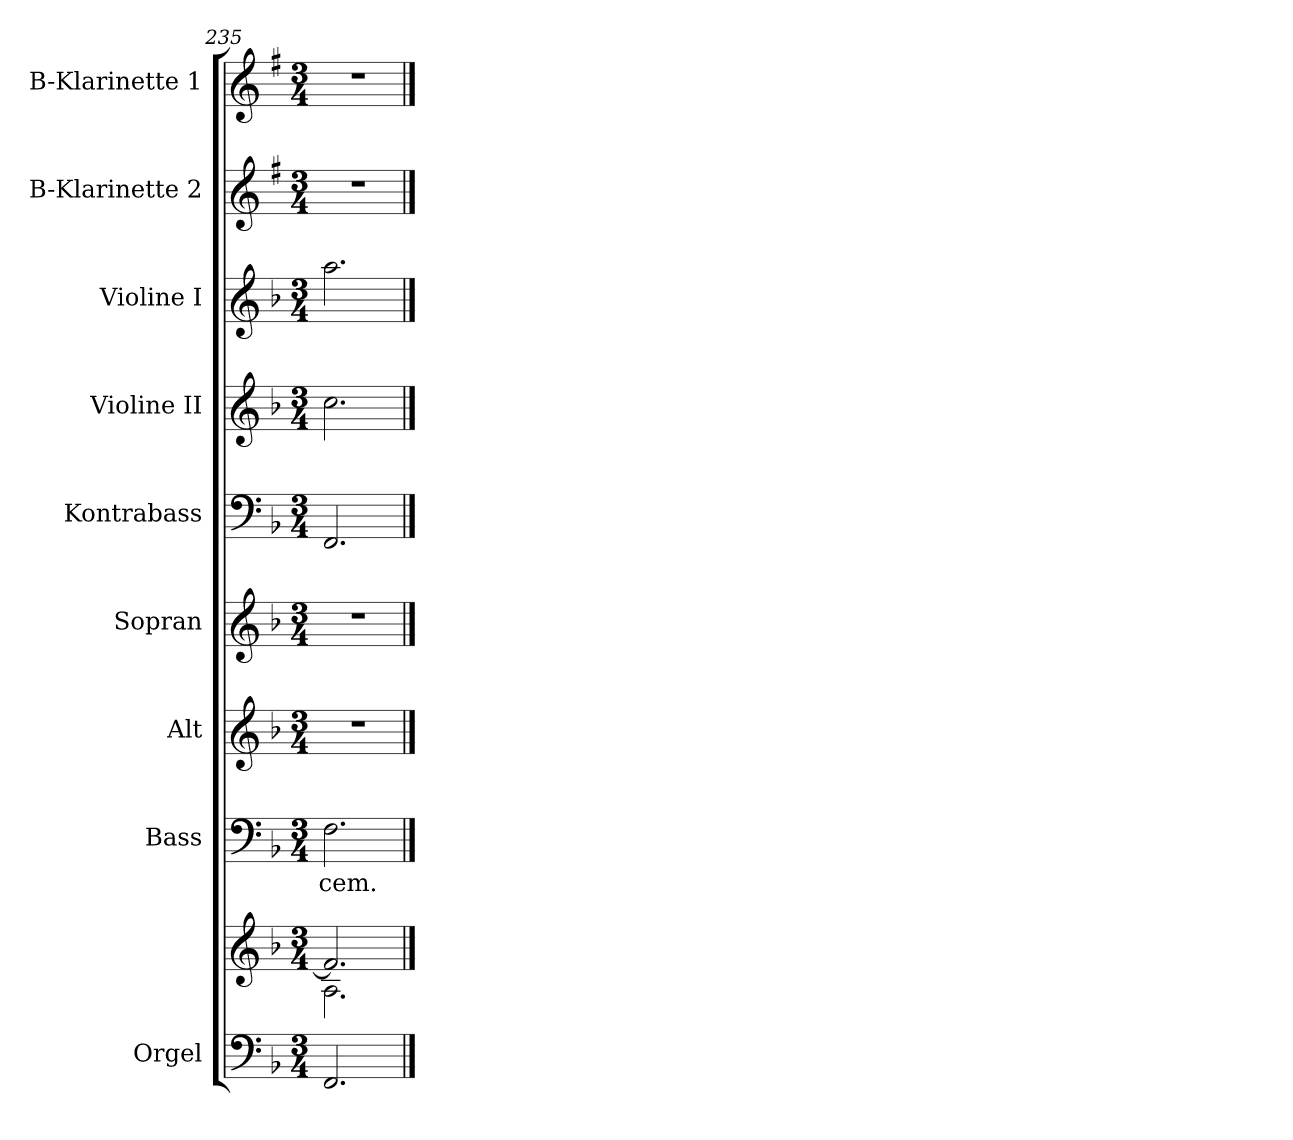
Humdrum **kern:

**kern	**kern	**kern	**text	**kern	**kern	**kern	**kern	**kern	**kern	**kern
*part9	*part9	*part8	*part8	*part7	*part6	*part5	*part4	*part3	*part2	*part1
*staff10	*staff9	*staff8	*staff8	*staff7	*staff6	*staff5	*staff4	*staff3	*staff2	*staff1
*I"Orgel	*	*I"Bass	*	*I"Alt	*I"Sopran	*I"Kontrabass	*I"Violine II	*I"Violine I	*I"B-Klarinette 2	*I"B-Klarinette 1
*I'Org.	*	*I'B.	*	*I'A.	*I'S.	*I'Kb.	*I'Vl. II	*I'Vl. I	*I'B Kl. 2	*I'B Kl. 1
*clefF4	*clefG2	*clefF4	*	*clefG2	*clefG2	*clefF4	*clefG2	*clefG2	*clefG2	*clefG2
*	*	*	*	*	*	*ITrd7c12	*	*	*ITrd1c2	*ITrd1c2
*k[b-]	*k[b-]	*k[b-]	*	*k[b-]	*k[b-]	*k[b-]	*k[b-]	*k[b-]	*k[b-]	*k[b-]
*F:	*F:	*F:	*	*F:	*F:	*F:	*F:	*F:	*F:	*F:
*M3/4	*M3/4	*M3/4	*	*M3/4	*M3/4	*M3/4	*M3/4	*M3/4	*M3/4	*M3/4
=235	=235	=235	=235	=235	=235	=235	=235	=235	=235	=235
*	*^	*	*	*	*	*	*	*	*	*
!	!	!	!	!LO:LY:b	!	!	!	!	!	!	!
2.FF/	2.f/]	2.A\	2.F\	-cem.	2.r	2.r	2.FFF/	2.cc\	2.aa\	2.r	2.r
*	*v	*v	*	*	*	*	*	*	*	*	*
==	==	==	==	==	==	==	==	==	==	==
*-	*-	*-	*-	*-	*-	*-	*-	*-	*-	*-
